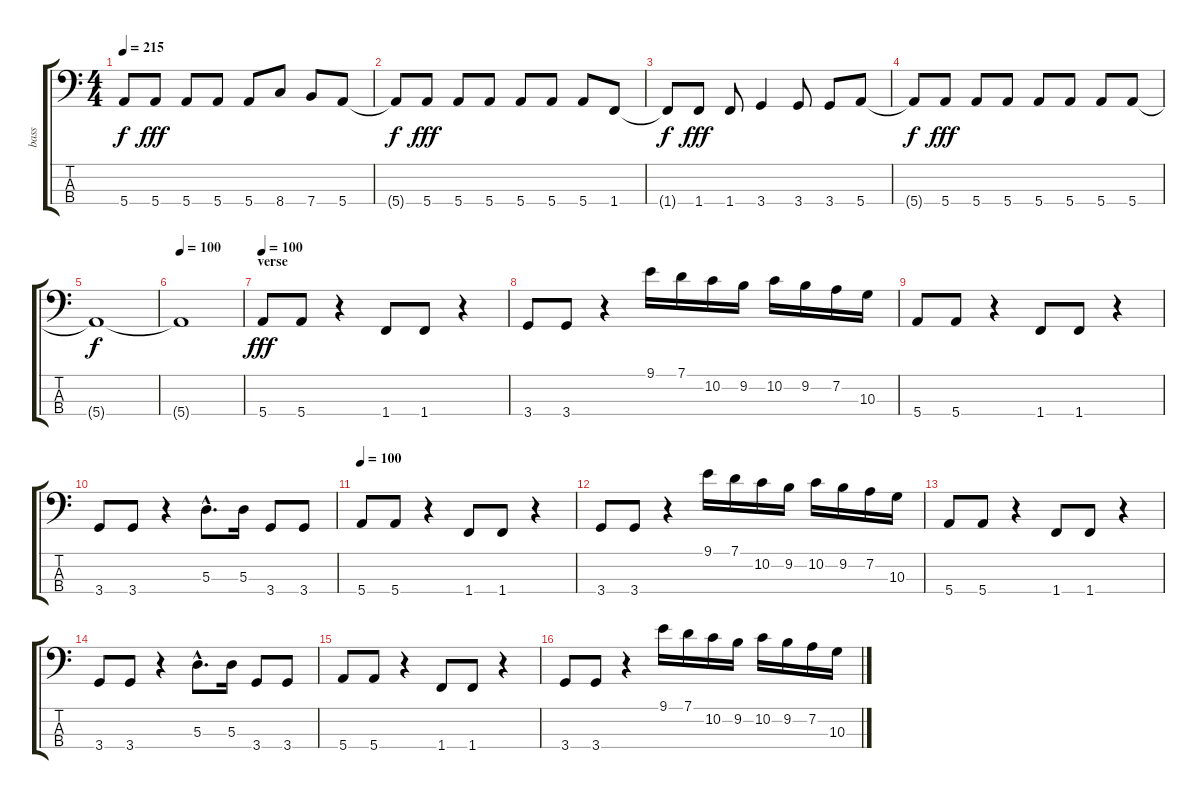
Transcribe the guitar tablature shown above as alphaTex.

\track ("bass" "bass") {instrument electricbassfinger}
\staff {score tabs}
\tuning (G2 D2 A1 E1) {hide}
\ts (4 4)
\tempo 215
\clef f4
\ks c
5.4{t}.8{dy f} 5.4.8{dy fff} 5.4.8 5.4.8 5.4.8 8.4.8 7.4.8 5.4.8 |
5.4{t}.8{dy f} 5.4.8{dy fff} 5.4.8 5.4.8 5.4.8 5.4.8 5.4.8 1.4.8 |
1.4{t}.8{dy f} 1.4.8{dy fff} 1.4.8 3.4.4 3.4.8 3.4.8 5.4.8 |
5.4{t}.8{dy f} 5.4.8{dy fff} 5.4.8 5.4.8 5.4.8 5.4.8 5.4.8 5.4.8 |
5.4{t}.1{dy f} |
\tempo 100
5.4{t}.1 |
\section ("" "verse")
\tempo 100
5.4.8{dy fff} 5.4.8 r.4 1.4.8 1.4.8 r.4 |
3.4.8 3.4.8 r.4 9.1.16 7.1.16 10.2.16 9.2.16 10.2.16 9.2.16 7.2.16 10.3.16 |
5.4.8 5.4.8 r.4 1.4.8 1.4.8 r.4 |
3.4.8 3.4.8 r.4 5.3{hac}.8{d} 5.3.16 3.4.8 3.4.8 |
\tempo 100
5.4.8 5.4.8 r.4 1.4.8 1.4.8 r.4 |
3.4.8 3.4.8 r.4 9.1.16 7.1.16 10.2.16 9.2.16 10.2.16 9.2.16 7.2.16 10.3.16 |
5.4.8 5.4.8 r.4 1.4.8 1.4.8 r.4 |
3.4.8 3.4.8 r.4 5.3{hac}.8{d} 5.3.16 3.4.8 3.4.8 |
5.4.8 5.4.8 r.4 1.4.8 1.4.8 r.4 |
3.4.8 3.4.8 r.4 9.1.16 7.1.16 10.2.16 9.2.16 10.2.16 9.2.16 7.2.16 10.3.16
